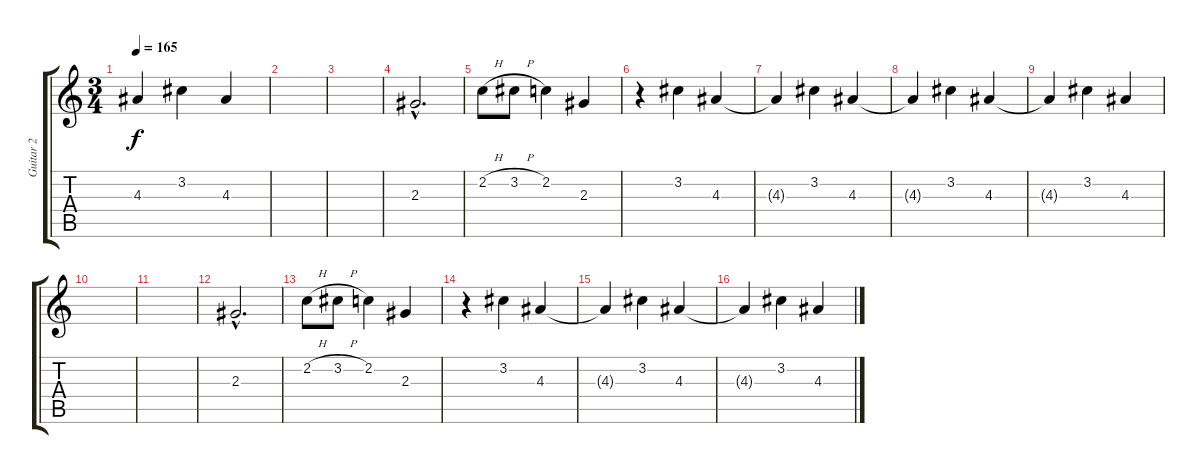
\track ("Guitar 2" "Guitar 2") {instrument electricguitarjazz}
\staff {score tabs}
\tuning (Eb4 Bb3 Gb3 Db3 Ab2 Eb2) {hide}
\ts (3 4)
\tempo 165
\clef g2
\ks c
4.3{t}.4{dy f} 3.2.4 4.3.4 |
|
|
2.3{hac}.2{d} |
2.2{h}.8 3.2{h}.8 2.2.4 2.3.4 |
r.4 3.2.4 4.3.4 |
4.3{t}.4 3.2.4 4.3.4 |
4.3{t}.4 3.2.4 4.3.4 |
4.3{t}.4 3.2.4 4.3.4 |
|
|
2.3{hac}.2{d} |
2.2{h}.8 3.2{h}.8 2.2.4 2.3.4 |
r.4 3.2.4 4.3.4 |
4.3{t}.4 3.2.4 4.3.4 |
4.3{t}.4 3.2.4 4.3.4
